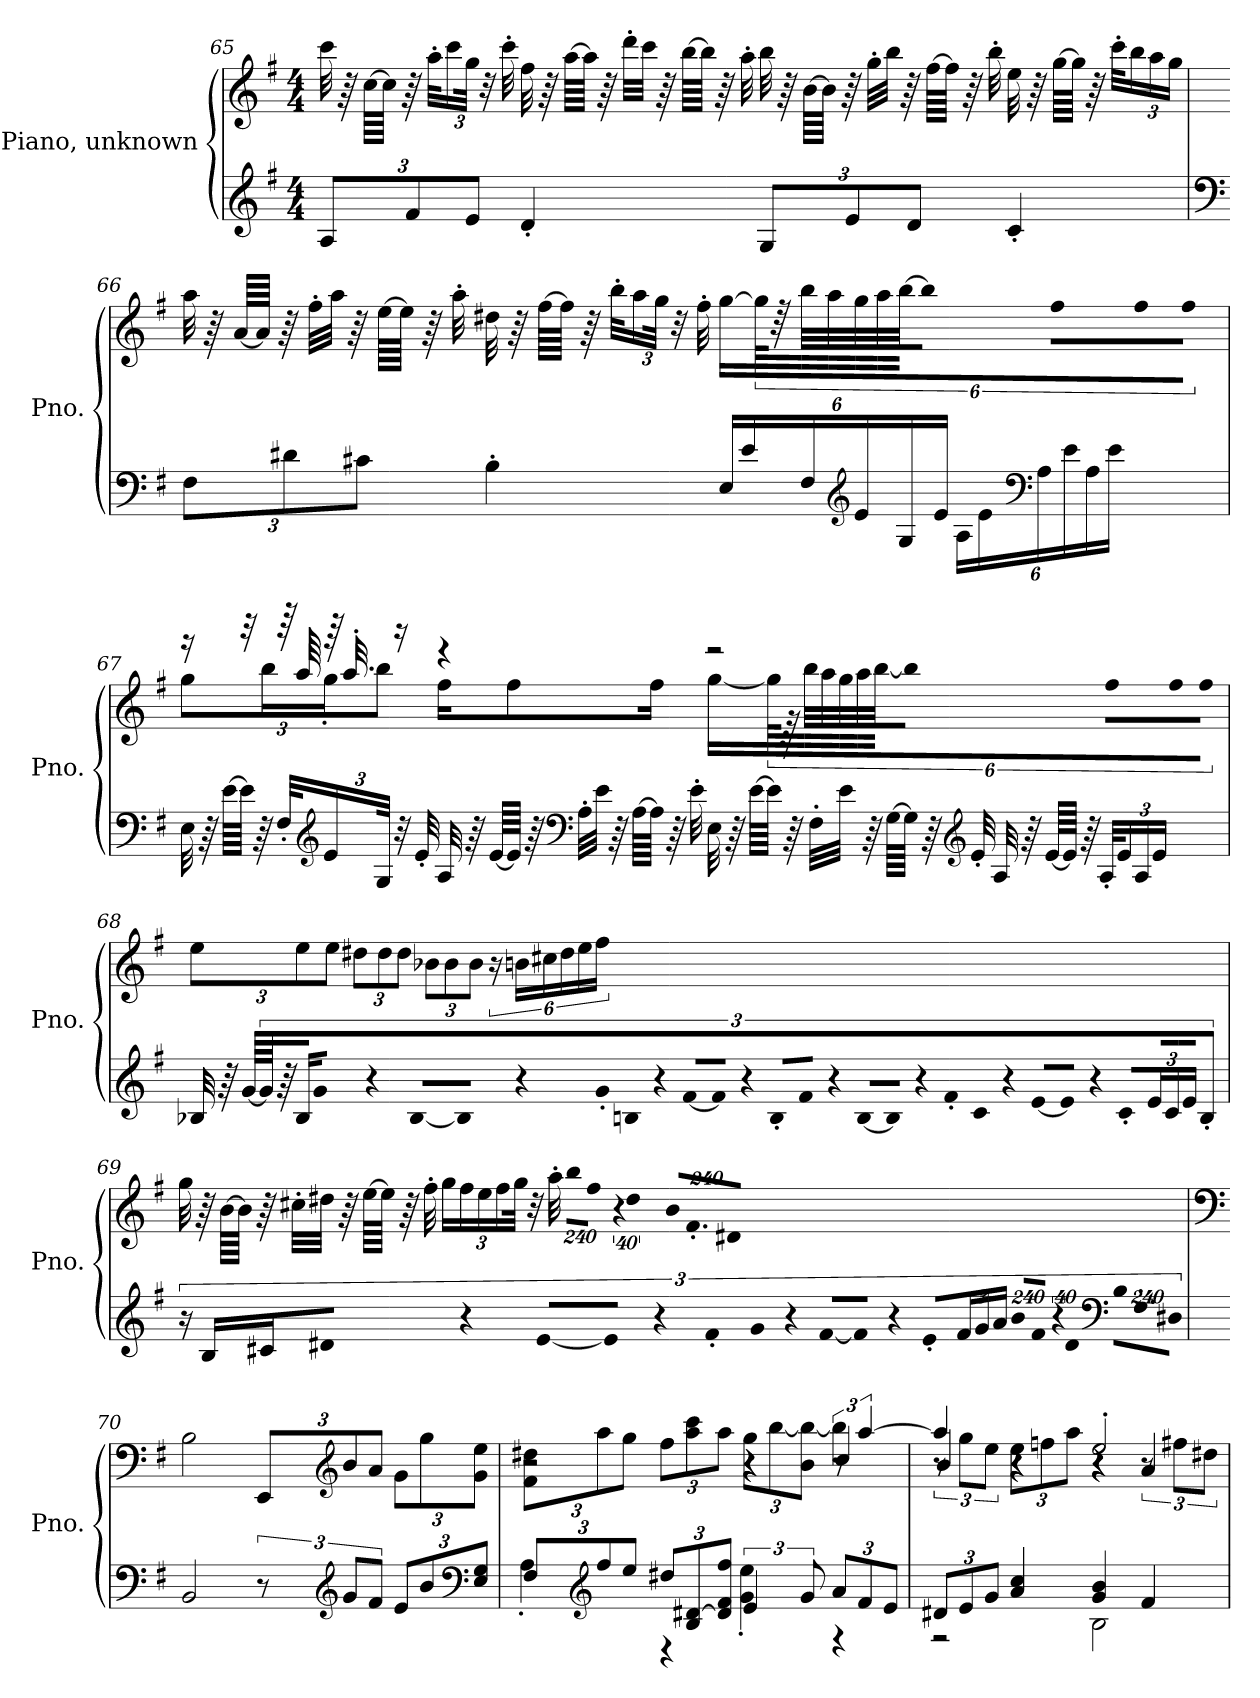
**kern	**kern
*part1	*part1
*staff2	*staff1
*I"Piano, unknown	*
*I'Pno.	*
!!LO:LB:g=z
*clefG2	*clefG2
*k[f#]	*k[f#]
*M4/4	*M4/4
*Xbrackettup	*
=65	=65
12A/L	32ccc\
.	64r
.	[64cc\LLLL
.	64cc\JJJJ]
.	64r
12f#/	.
.	32aa'\KLL
*	*Xbrackettup
.	24ccc\
12e/J	48gg\JJk
.	32r
.	32ccc'\
4d'/	32ff#\
.	64r
.	[64aa\LLLL
.	64aa\JJJJ]
.	64r
.	32ddd'\LLL
.	32ccc\JJJ
.	64r
.	[64bb\LLLL
.	64bb\JJJJ]
.	64r
.	32aa'\
12G/L	32bb\
.	64r
.	[64b\LLLL
.	64b\JJJJ]
.	64r
12e/	.
.	32gg'\LLL
.	32bb\JJJ
.	64r
12d/J	.
.	[64ff#\LLLL
.	64ff#\JJJJ]
.	64r
.	32bb'\
4c'/	32ee\
.	64r
.	[64gg\LLLL
.	64gg\JJJJ]
.	64r
.	32ccc'\KLL
.	24bb\
.	24aa\
.	24gg\JJ
!!LO:LB:g=z
=66	=66
*clefF4	*
12F#\L	32aa\
.	64r
.	[64a/LLLL
.	64a/JJJJ]
.	64r
12d#X\	.
.	32ff#'\LLL
.	32aa\JJJ
.	64r
12c#X\J	.
.	[64ee\LLLL
.	64ee\JJJJ]
.	64r
.	32aa'\
4B'\	32dd#X\
.	64r
.	[64ff#\LLLL
.	64ff#\JJJJ]
.	64r
.	32bb'\KLL
.	24aa\
.	48gg\JJk
.	32r
.	32ff#'\
24E/LL	[16gg\LL
24e/	.
*	*brackettup
.	96gg\JJkk]
.	96r
24F#/	48bb\LLL
.	48aa\
*clefG2	*
*	*Xbrackettup
24e/	48gg\
.	48aa\
24G/	[48bb\J
.	16bb\JJ]
24e/JJ	.
24A\LL	16ff#\KL
24e\	.
.	8ff#\
*clefF4	*
24A\	.
24e\	.
24A\	.
.	16ff#\Jk
24e\JJ	.
!!LO:LB:g=z
=67	=67
*	*^
32E\	16r	12gg\L
64r	.	.
[64e\LLLL	.	.
64e\JJJJ]	32r	.
64r	.	.
.	.	24bb\L
32F#'/KLL	64r	.
.	64aa/	.
*clefG2	*	*
24e/	64r	24gg'\J
.	32.aa'/	.
48G/JJk	.	12bb\J
32r	16r	.
32e'/	.	.
32A/	4r	16ff#\KL
64r	.	.
[64e/LLLL	.	.
64e/JJJJ]	.	8ff#\
64r	.	.
*clefF4	*	*
32A'\LLL	.	.
32e\JJJ	.	.
64r	.	.
[64A\LLLL	.	.
64A\JJJJ]	.	16ff#\Jk
64r	.	.
32e'\	.	.
32E\	2r	[16gg\LL
64r	.	.
[64e\LLLL	.	.
*	*	*brackettup
64e\JJJJ]	.	96gg\JJkk]
.	.	96r
64r	.	.
.	.	48bb\LLL
32F#'\LLL	.	.
.	.	48aa\
*	*	*Xbrackettup
32e\JJJ	.	48gg\
.	.	48aa\
64r	.	.
.	.	[48bb\J
[64G\LLLL	.	.
64G\JJJJ]	.	16bb\JJ]
64r	.	.
*clefG2	*	*
32e'/	.	.
32A/	.	16ff#\KL
64r	.	.
[64e/LLLL	.	.
64e/JJJJ]	.	8ff#\
64r	.	.
32A'/KLL	.	.
24e/	.	.
24A/	.	.
.	.	16ff#\Jk
24e/JJ	.	.
*	*v	*v
!!LO:PB:g=z
=68	=68
32B-X/	12ee\L
64r	.
[64g/LLLL	.
*brackettup	*
96g/JJJJ]	.
96r	.
24B-/LL	12ee\
32g/JJk	.
64r	.
.	12ee\J
[64B-/LLLL	.
64B-/JJJJ]	.
64r	.
32g'/	.
32Bn/	12dd#X\L
64r	.
[64f#/LLLL	.
64f#/JJJJ]	.
64r	.
.	12dd#\
32B'/LLL	.
32f#/JJJ	.
64r	.
.	12dd#\J
[64B/LLLL	.
64B/JJJJ]	.
64r	.
32f#'/	.
32c/	12b-X\L
64r	.
[64e/LLLL	.
64e/JJJJ]	.
64r	.
.	12b-\
32c'/KLL	.
*Xbrackettup	*
24e/	.
24c/	12b-\J
24e/JJ	.
*	*brackettup
4B'/	24r
.	24bn\LL
.	24cc#X\
*	*Xbrackettup
.	24dd#\
.	24ee\
.	24ff#\JJ
!!LO:LB:g=z
=69	=69
*brackettup	*
24r	32gg\
.	64r
24B/LL	.
.	[64b\LLLL
.	64b\JJJJ]
.	64r
24c#X/	.
.	32cc#X'\LLL
32d#X/JJk	32dd#X\JJJ
64r	64r
[64e/LLLL	[64ee\LLLL
64e/JJJJ]	64ee\JJJJ]
64r	64r
32f#'/	32ff#'\
32g/	24gg\LL
64r	.
.	24ff#\
[64f#/LLLL	.
64f#/JJJJ]	.
64r	.
.	24ee\
32e'/KLL	.
*Xbrackettup	*
24f#/	24ff#\
24g/	48gg\JJk
.	32r
24a/JJ	.
.	32aa'\
*brackettup	*
!LO:N:vis=16	!
*	*brackettup
!	!LO:N:vis=16
1920%137b/LL	1920%137bb\LL
!LO:N:vis=16	!LO:N:vis=16
1920%137f#/JJ	1920%137ff#\JJ
!LO:N:vis=32	!LO:N:vis=32
640%23r	640%23r
!LO:N:vis=16	!LO:N:vis=16
1920%137d#/	1920%137dd#\
*clefF4	*
!LO:N:vis=16	!LO:N:vis=16
1920%137B\LL	1920%137b/LL
!LO:N:vis=16.	!LO:N:vis=16.
960%103F#'\	960%103f#'/
!LO:N:vis=16	!LO:N:vis=16
1920%137D#X\JJ	1920%137d#X/JJ
!!LO:LB:g=z
=70	=70
*	*clefF4
2BB/	2B\
*	*Xbrackettup
12r	12EE/L
*clefG2	*clefG2
12g/L	12b/
12f#/J	12a/J
*Xbrackettup	*
12e/L	12g\L
12b/	12gg\
*clefF4	*
12E/ 12G/J	12g\ 12ee\J
=71	=71
*^	*^
*	*	*	*^
12F#/L	4A'\	2r	12f#\ 12dd#X\L	2r
*clefG2	*	*	*	*
12ff#/	.	.	12aa\	.
12ee/J	.	.	12gg\J	.
12dd#X/L	4r	.	12ff#\L	.
12B/ [12d#X/	.	.	12aa\ 12ccc\	.
12d#/] 12f#/ 12ff#/J	.	.	12aa\J	.
*brackettup	*	*	*	*
6e/	4g\' 4ee\'	4r	12gg\L	4r
.	.	.	[12bb\	.
12g/	.	.	12b\ 12bb\_J	.
*Xbrackettup	*	*brackettup	*	*
12a/L	4r	12r	4bb\]	4cc/
12f#/	.	[6aa/	.	.
12e/J	.	.	.	.
=72	=72	=72	=72	=72
12d#X/L	2r	4aa/]	12r	4b/
12e/	.	.	12gg\L	.
12g/J	.	.	12ee\J	.
*	*	*	*Xbrackettup	*
4a/ 4cc/	.	4r	12ee\L	4r
.	.	.	12ffn\	.
.	.	.	12aa\J	.
4g/ 4b/	2B\	2ee'/	4r	4r
*	*	*	*brackettup	*
4f#/	.	.	12r	4a/
.	.	.	12ff#X\L	.
.	.	.	12dd#X\J	.
*v	*v	*	*	*
*	*v	*v	*v
=	=
*-	*-
